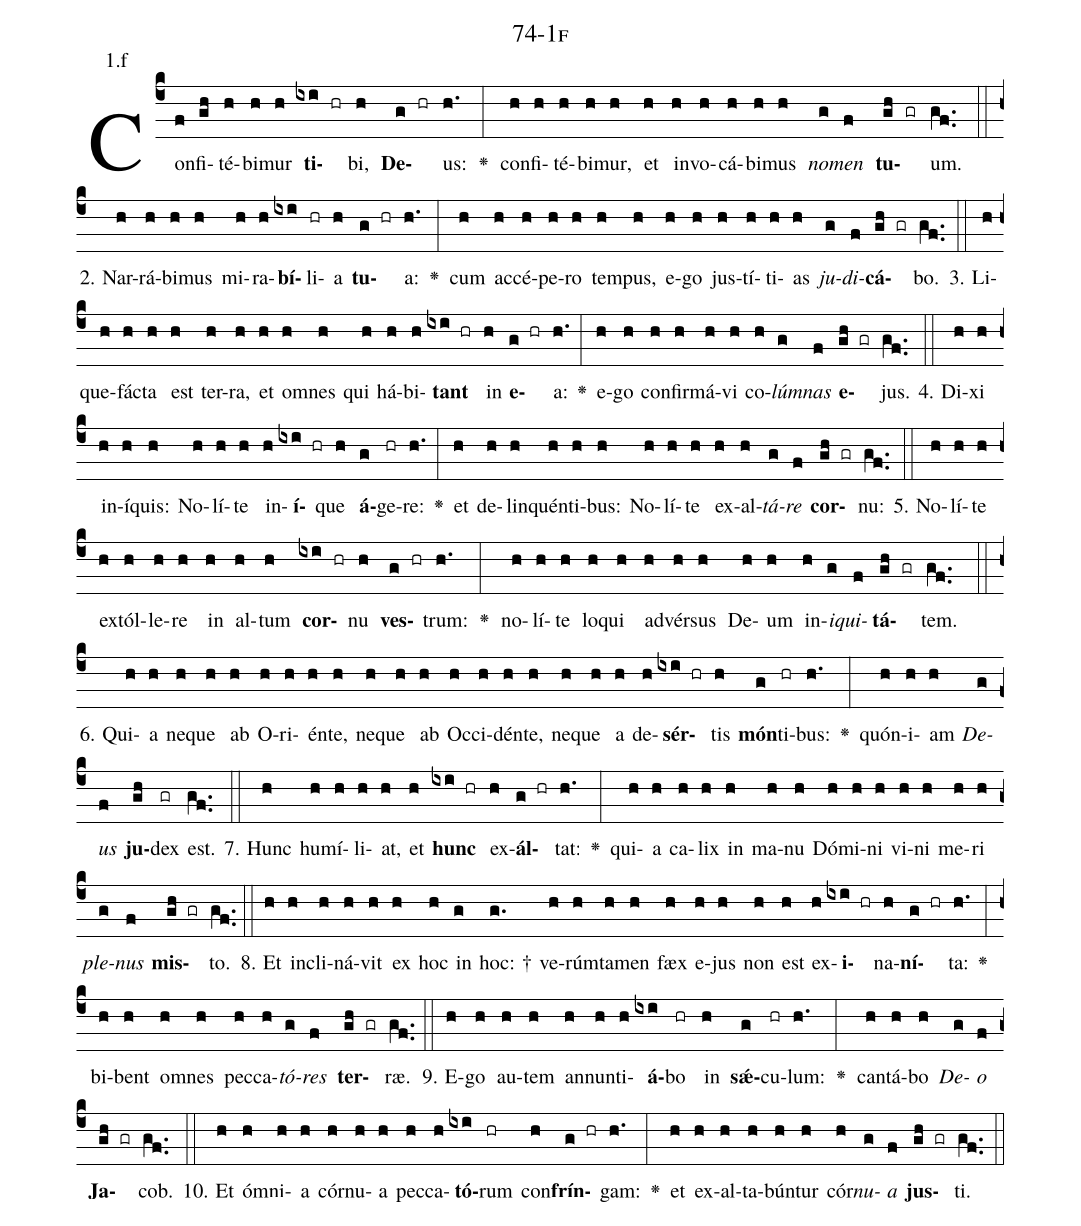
name: 74-1f;
annotation: 1.f;
%%
(c4)Con(f)fi(gh)té(h)bi(h)mur(h) <b>ti</b>(ixi hr)bi,(h) <b>De</b>(g hr)us:(h.) <v>\greheightstar</v>(:) con(h)fi(h)té(h)bi(h)mur,(h) et(h) in(h)vo(h)cá(h)bi(h)mus(h) <i>no</i>(g)<i>men</i>(f) <b>tu</b>(gh gr)um.(gf..) (::)
2. Nar(h)rá(h)bi(h)mus(h) mi(h)ra(h)<b>bí</b>(ixi)li(hr)a(h) <b>tu</b>(g hr)a:(h.) <v>\greheightstar</v>(:) cum(h) ac(h)cé(h)pe(h)ro(h) tem(h)pus,(h) e(h)go(h) jus(h)tí(h)ti(h)as(h) <i>ju</i>(g)<i>di</i>(f)<b>cá</b>(gh gr)bo.(gf..) (::)
3. Li(h)que(h)fác(h)ta(h) est(h) ter(h)ra,(h) et(h) om(h)nes(h) qui(h) há(h)bi(h)<b>tant</b>(ixi hr) in(h) <b>e</b>(g hr)a:(h.) <v>\greheightstar</v>(:) e(h)go(h) con(h)fir(h)má(h)vi(h) co(h)<i>lúm</i>(g)<i>nas</i>(f) <b>e</b>(gh gr)jus.(gf..) (::)
4. Di(h)xi(h) in(h)í(h)quis:(h) No(h)lí(h)te(h) in(h)<b>í</b>(ixi hr)que(h) <b>á</b>(g)ge(hr)re:(h.) <v>\greheightstar</v>(:) et(h) de(h)lin(h)quén(h)ti(h)bus:(h) No(h)lí(h)te(h) ex(h)al(h)<i>tá</i>(g)<i>re</i>(f) <b>cor</b>(gh gr)nu:(gf..) (::)
5. No(h)lí(h)te(h) ex(h)tól(h)le(h)re(h) in(h) al(h)tum(h) <b>cor</b>(ixi hr)nu(h) <b>ves</b>(g hr)trum:(h.) <v>\greheightstar</v>(:) no(h)lí(h)te(h) lo(h)qui(h) ad(h)vér(h)sus(h) De(h)um(h) in(h)<i>i</i>(g)<i>qui</i>(f)<b>tá</b>(gh gr)tem.(gf..) (::)
6. Qui(h)a(h) ne(h)que(h) ab(h) O(h)ri(h)én(h)te,(h) ne(h)que(h) ab(h) Oc(h)ci(h)dén(h)te,(h) ne(h)que(h) a(h) de(h)<b>sér</b>(ixi hr)tis(h) <b>món</b>(g)ti(hr)bus:(h.) <v>\greheightstar</v>(:) quón(h)i(h)am(h) <i>De</i>(g)<i>us</i>(f) <b>ju</b>(gh)dex(gr) est.(gf..) (::)
7. Hunc(h) hu(h)mí(h)li(h)at,(h) et(h) <b>hunc</b>(ixi hr) ex(h)<b>ál</b>(g hr)tat:(h.) <v>\greheightstar</v>(:) qui(h)a(h) ca(h)lix(h) in(h) ma(h)nu(h) Dó(h)mi(h)ni(h) vi(h)ni(h) me(h)ri(h) <i>ple</i>(g)<i>nus</i>(f) <b>mis</b>(gh gr)to.(gf..) (::)
8. Et(h) in(h)cli(h)ná(h)vit(h) ex(h) hoc(h) in(g) hoc: †(g.) ve(h)rúm(h)ta(h)men(h) fæx(h) e(h)jus(h) non(h) est(h) ex(h)<b>i</b>(ixi hr)na(h)<b>ní</b>(g hr)ta:(h.) <v>\greheightstar</v>(:) bi(h)bent(h) om(h)nes(h) pec(h)ca(h)<i>tó</i>(g)<i>res</i>(f) <b>ter</b>(gh gr)ræ.(gf..) (::)
9. E(h)go(h) au(h)tem(h) an(h)nun(h)ti(h)<b>á</b>(ixi)bo(hr) in(h) <b>sǽ</b>(g)cu(hr)lum:(h.) <v>\greheightstar</v>(:) can(h)tá(h)bo(h) <i>De</i>(g)<i>o</i>(f) <b>Ja</b>(gh gr)cob.(gf..) (::)
10. Et(h) óm(h)ni(h)a(h) cór(h)nu(h)a(h) pec(h)ca(h)<b>tó</b>(ixi)rum(hr) con(h)<b>frín</b>(g hr)gam:(h.) <v>\greheightstar</v>(:) et(h) ex(h)al(h)ta(h)bún(h)tur(h) cór(h)<i>nu</i>(g)<i>a</i>(f) <b>jus</b>(gh gr)ti.(gf..) (::)
